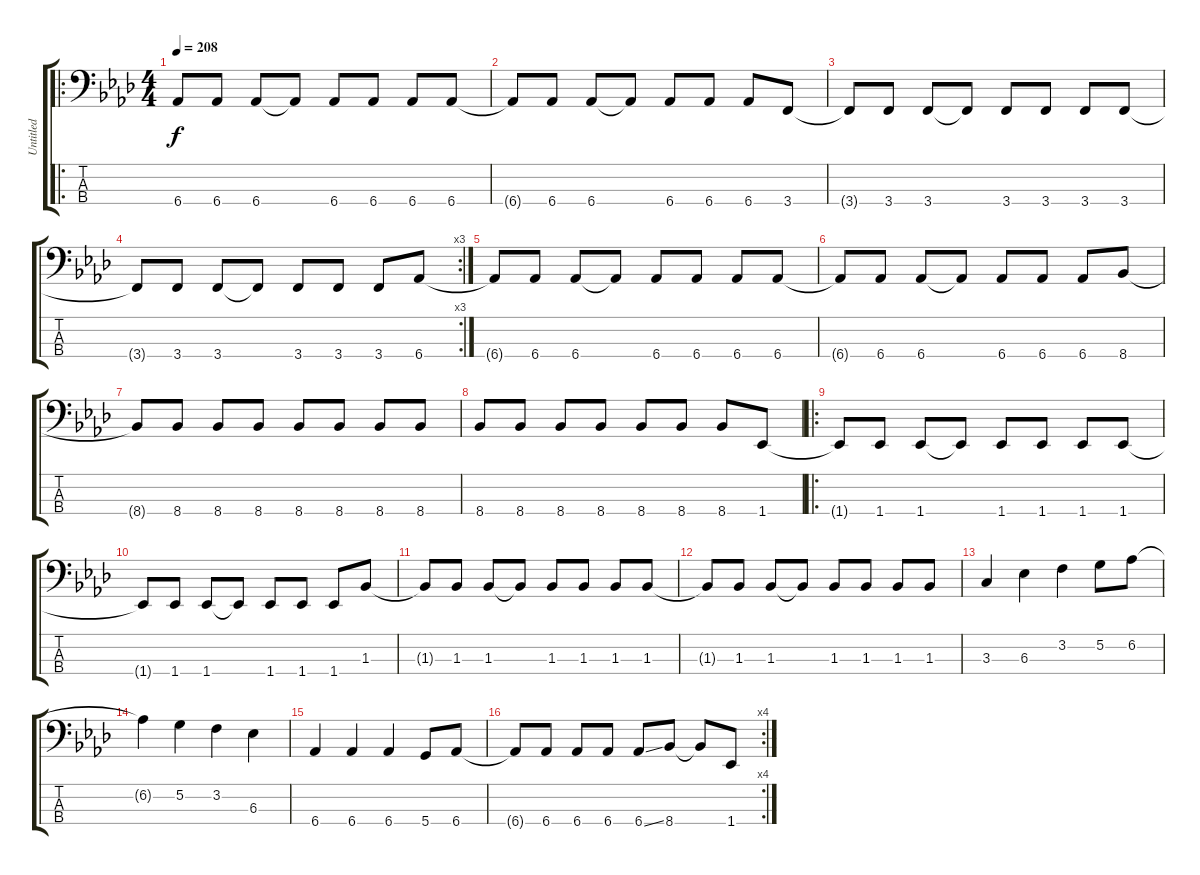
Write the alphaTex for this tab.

\track ("Untitled" "Untitled") {instrument electricbasspick}
\staff {score tabs}
\tuning (G2 D2 A1 D1) {hide}
\ro
\ts (4 4)
\tempo 208
\clef f4
\ks ab
6.4{t}.8{dy f} 6.4.8 6.4.8 6.4{t}.8 6.4.8 6.4.8 6.4.8 6.4.8 |
6.4{t}.8 6.4.8 6.4.8 6.4{t}.8 6.4.8 6.4.8 6.4.8 3.4.8 |
3.4{t}.8 3.4.8 3.4.8 3.4{t}.8 3.4.8 3.4.8 3.4.8 3.4.8 |
\rc 3
3.4{t}.8 3.4.8 3.4.8 3.4{t}.8 3.4.8 3.4.8 3.4.8 6.4.8 |
6.4{t}.8 6.4.8 6.4.8 6.4{t}.8 6.4.8 6.4.8 6.4.8 6.4.8 |
6.4{t}.8 6.4.8 6.4.8 6.4{t}.8 6.4.8 6.4.8 6.4.8 8.4.8 |
8.4{t}.8 8.4.8 8.4.8 8.4.8 8.4.8 8.4.8 8.4.8 8.4.8 |
8.4.8 8.4.8 8.4.8 8.4.8 8.4.8 8.4.8 8.4.8 1.4.8 |
\ro
1.4{t}.8 1.4.8 1.4.8 1.4{t}.8 1.4.8 1.4.8 1.4.8 1.4.8 |
1.4{t}.8 1.4.8 1.4.8 1.4{t}.8 1.4.8 1.4.8 1.4.8 1.3.8 |
1.3{t}.8 1.3.8 1.3.8 1.3{t}.8 1.3.8 1.3.8 1.3.8 1.3.8 |
1.3{t}.8 1.3.8 1.3.8 1.3{t}.8 1.3.8 1.3.8 1.3.8 1.3.8 |
3.3.4 6.3.4 3.2.4 5.2.8 6.2.8 |
6.2{t}.4 5.2.4 3.2.4 6.3.4 |
6.4.4 6.4.4 6.4.4 5.4.8 6.4.8 |
\rc 4
6.4{t}.8 6.4.8 6.4.8 6.4.8 6.4{ss}.8 8.4.8 8.4{t}.8 1.4.8
